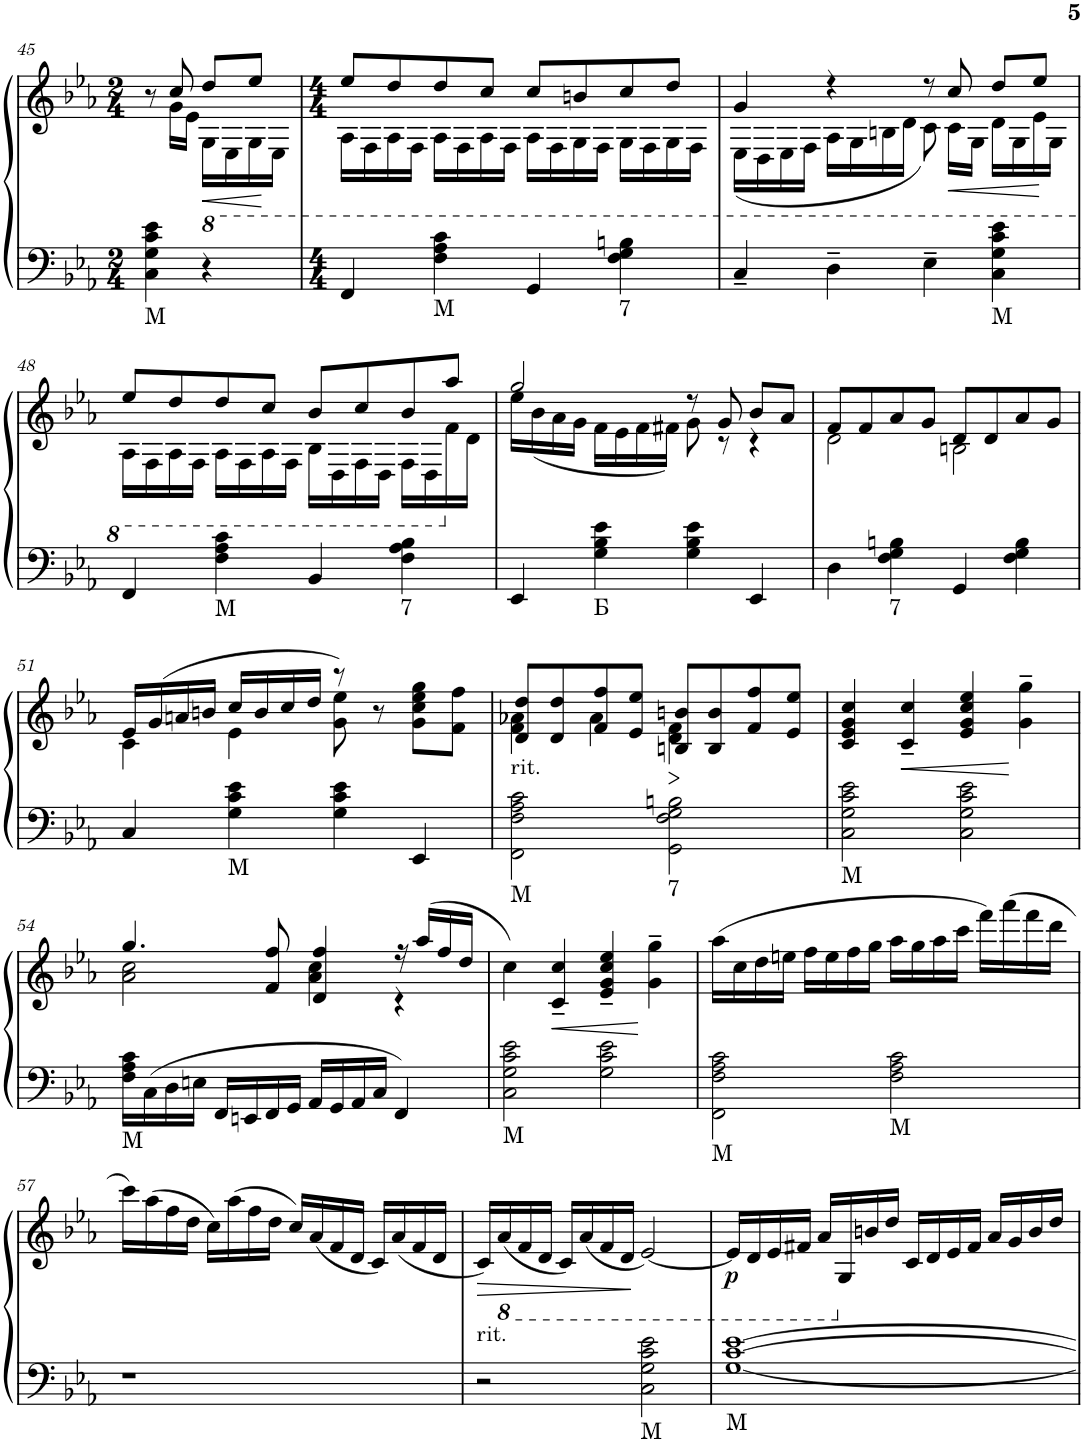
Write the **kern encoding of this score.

**kern	**kern	**dynam
*part2	*part1	*part1
*staff2	*staff1	*staff1
*I"P2	*I"P1	*
!!LO:PB:g=z
*clefF4	*clefG2	*
*k[b-e-a-]	*k[b-e-a-]	*
*E-:	*E-:	*
*M2/4	*M2/4	*
=45	=45	=45
*	*^	*
!LO:TX:b:t=М	!	!	!
4C\ 4G\ 4c\ 4e-\	8r	8ryy	.
.	8cc/	16g\LL	.
.	.	16e-\JJ	.
!	!	!	!LO:HP:b
4r	8ddd/L	16g\LL	<
.	.	16e-\	.
*	*8va	*	*
.	8eee-/J	16g\	.
.	.	16e-\JJ	[
=46	=46	=46	=46
*M4/4	*M4/4	*	*
4FF/	8eee-/L	16a-\LL	.
.	.	16f\	.
.	8ddd/	16a-\	.
.	.	16f\JJ	.
!LO:TX:b:t=М	!	!	!
4F\ 4A-\ 4c\	8ddd/	16a-\LL	.
.	.	16f\	.
.	8ccc/J	16a-\	.
.	.	16f\JJ	.
4GG/	8ccc/L	16a-\LL	.
.	.	16f\	.
.	8bbn/	16g\	.
.	.	16f\JJ	.
!LO:TX:b:t=7	!	!	!
4F\ 4G\ 4Bn\	8ccc/	16g\LL	.
.	.	16f\	.
.	8ddd/J	16g\	.
.	.	16f\JJ	.
=47	=47	=47	=47
4C~/	4gg/	(16e-\LL	.
.	.	16d\	.
.	.	16e-\	.
.	.	16f\JJ	.
4D~\	4r	16a-\LL	.
.	.	16g\	.
.	.	16bn\	.
.	.	16dd\JJ	.
4E-~\	8r	8cc\)	.
!	!	!	!LO:HP:b
.	8ccc/	16cc\LL	<
.	.	16g\JJ	.
!LO:TX:b:t=М	!	!	!
4C\ 4G\ 4c\ 4e-\	8ddd/L	16dd\LL	.
.	.	16g\	.
.	8eee-/J	16ee-\	.
.	.	16g\JJ	[
!!LO:LB:g=z	!!
=48	=48	=48	=48
4FF/	8eee-/L	16a-\LL	.
.	.	16f\	.
.	8ddd/	16a-\	.
.	.	16f\JJ	.
!LO:TX:b:t=М	!	!	!
4F\ 4A-\ 4c\	8ddd/	16a-\LL	.
.	.	16f\	.
.	8ccc/J	16a-\	.
.	.	16f\JJ	.
4BB-/	8bb-/L	16b-\LL	.
.	.	16d\	.
.	8ccc/	16f\	.
.	.	16d\JJ	.
!LO:TX:b:t=7	!	!	!
4F\ 4A-\ 4B-\	8bb-/	16f\LL	.
.	.	16d\	.
*	*X8va	*	*
.	8aa-/J	16f\	.
.	.	16d\JJ	.
=49	=49	=49	=49
4EE-/	2gg/	16ee-\LL	.
.	.	(16b-\	.
.	.	16a-\	.
.	.	16g\JJ	.
!LO:TX:b:t=Б	!	!	!
4G\ 4B-\ 4e-\	.	16f\LL	.
.	.	16e-\	.
.	.	16f\	.
.	.	16f#X\JJ)	.
4G\ 4B-\ 4e-\	8r	8g\	.
.	8g/	8r	.
4EE-/	8b-/L	4r	.
.	8a-/J	.	.
=50	=50	=50	=50
4D\	8f/L	2d\	.
.	8f/	.	.
!LO:TX:b:t=7	!	!	!
4F\ 4G\ 4Bn\	8a-/	.	.
.	8g/J	.	.
4GG/	8d/L	2Bn\	.
.	8d/	.	.
4F\ 4G\ 4B\	8a-/	.	.
.	8g/J	.	.
!!LO:LB:g=z	!!
=51	=51	=51	=51
4C/	16e-/LL	4c\	.
.	(16g/	.	.
.	16an/	.	.
.	16bn/JJ	.	.
!LO:TX:b:t=М	!	!	!
4G\ 4c\ 4e-\	16cc/LL	4e-\	.
.	16b/	.	.
.	16cc/	.	.
.	16dd/JJ	.	.
4G\ 4c\ 4e-\	8r)	8g\ 8ee-\	.
.	8r	4.ryy	.
4EE-/	8g\ 8cc\ 8ee-\ 8gg\L	.	.
.	8f\ 8ff\J	.	.
=52	=52	=52	=52
!	!LO:TX:b:t=rit.	!	!
!LO:TX:b:t=М	!	!	!
2FF\ 2F\ 2A-\ 2c\	8d/ 8dd/L	4f\ 4a-X\	.
.	8d/ 8dd/	.	.
.	8f/ 8ff/	4a-\	.
.	8e-/ 8ee-/J	.	.
!LO:TX:b:t=7	!	!	!
!	!	!	!LO:HP:b
2GG\ 2F\ 2G\ 2Bn\	8Bn/ 8bn/L	4d\ 4f\	>
.	8B/ 8b/	.	.
.	8f/ 8ff/	4ryy	.
.	8e-/ 8ee-/J	.	.
*	*v	*v	*
=53	=53	=53
!LO:TX:b:t=М	!	!
2C\ 2G\ 2c\ 2e-\	4c/ 4e-/ 4g/ 4cc/	.
!	!	!LO:HP:b
.	4c/~ 4cc/~	<
2C\ 2G\ 2c\ 2e-\	4e-/ 4g/ 4cc/ 4ee-/	.
.	4g\~ 4gg\~	]
!!LO:LB:g=z
=54	=54	=54
*	*^	*
!LO:TX:b:t=М	!	!	!
16F\ 16A-\ 16c\LL	4.gg/	2a-\ 2cc\	.
(16C\	.	.	.
16D\	.	.	.
16En\JJ	.	.	.
16FF/LL	.	.	.
16EEn/	.	.	.
16FF/	8f/ 8ff/	.	.
16GG/JJ	.	.	.
16AA-/LL	4d/ 4ff/	4a-\ 4cc\	.
16GG/	.	.	.
16AA-/	.	.	.
16C/JJ	.	.	.
4FF/)	16r	4r	.
.	(16aa-/LL	.	.
.	16ff/	.	.
.	16dd/JJ	.	.
*	*v	*v	*
=55	=55	=55
!LO:TX:b:t=М	!	!
2C\ 2G\ 2c\ 2e-\	4cc\)	.
!	!	!LO:HP:b
.	4c/~ 4cc/~	<
2G\ 2c\ 2e-\	4e-/~ 4g/~ 4cc/~ 4ee-/~	.
.	4g\~ 4gg\~	[
=56	=56	=56
!LO:TX:b:t=М	!	!
2FF\ 2F\ 2A-\ 2c\	(16aa-\LL	.
.	16cc\	.
.	16dd\	.
.	16een\JJ	.
.	16ff\LL	.
.	16ee\	.
.	16ff\	.
.	16gg\JJ	.
!LO:TX:b:t=М	!	!
2F\ 2A-\ 2c\	16aa-\LL	.
.	16gg\	.
.	16aa-\	.
.	16ccc\JJ	.
.	16fff\LL)	.
.	(16aaa-\	.
.	16fff\	.
.	16ddd\JJ	.
!!LO:LB:g=z
=57	=57	=57
1r	16ccc\LL)	.
.	(16aa-\	.
.	16ff\	.
.	16dd\JJ	.
.	16cc\LL)	.
.	(16aa-\	.
.	16ff\	.
.	16dd\JJ	.
.	16cc/LL)	.
.	(16a-/	.
.	16f/	.
.	16d/JJ	.
.	16c/LL)	.
.	(16a-/	.
.	16f/	.
.	16d/JJ	.
=58	=58	=58
!	!LO:TX:b:t=rit.	!
2r	16c/LL)	.
*	*8ba	*
.	(16A-/	.
.	16F/	.
.	16D/JJ	.
.	16C/LL)	.
.	(16A-/	.
.	16F/	.
.	16D/JJ	.
!LO:TX:b:t=М	!	!
2C\ 2G\ 2c\ 2e-\	[<2E-/)	[
=59	=59	=59
!LO:TX:b:t=М	!	!
!	!	!LO:DY:b
[<1G [>1c [>1e-	16E-/LL]	p
.	16D/	.
.	16E-/	.
.	16F#X/JJ	.
.	16A-/LL	.
*	*X8ba	*
.	16G/	.
.	16bn/	.
.	16dd/JJ	.
.	16c/LL	.
.	16d/	.
.	16e-/	.
.	16f#/JJ	.
.	16a-/LL	.
.	16g/	.
.	16b/	.
.	16dd/JJ	.
=	=	=
*-	*-	*-
